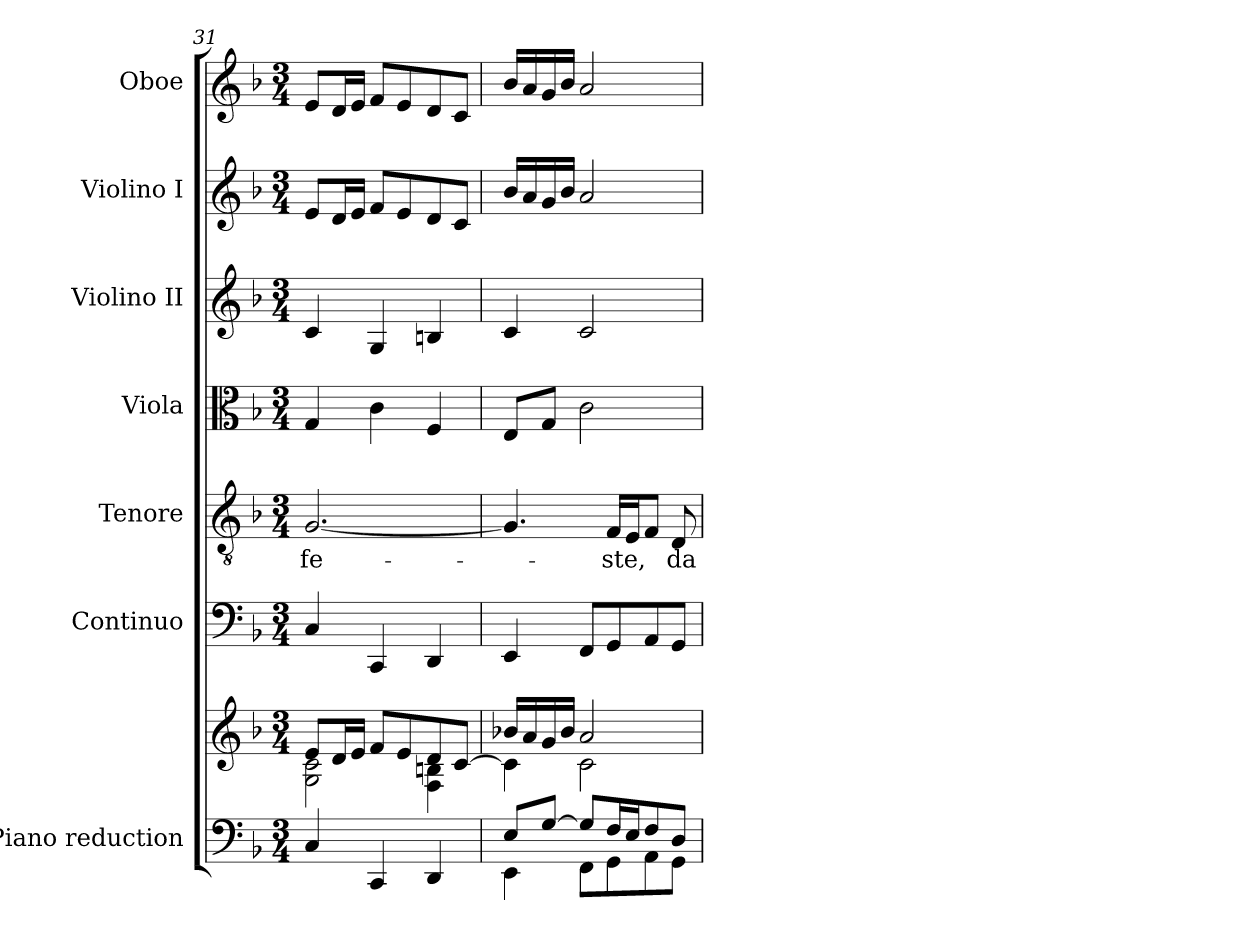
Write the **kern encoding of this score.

**kern	**kern	**kern	**kern	**text	**kern	**kern	**kern	**kern
*part7	*part7	*part6	*part5	*part5	*part4	*part3	*part2	*part1
*staff8	*staff7	*staff6	*staff5	*staff5	*staff4	*staff3	*staff2	*staff1
*I"Piano reduction	*	*I"Continuo	*I"Tenore	*	*I"Viola	*I"Violino II	*I"Violino I	*I"Oboe
*I'Pno	*	*	*	*	*I'Vla	*I'Vln	*I'Vln	*I'Ob
*clefF4	*clefG2	*clefF4	*clefGv2	*	*clefC3	*clefG2	*clefG2	*clefG2
*k[b-]	*k[b-]	*k[b-]	*k[b-]	*	*k[b-]	*k[b-]	*k[b-]	*k[b-]
*M3/4	*M3/4	*M3/4	*M3/4	*	*M3/4	*M3/4	*M3/4	*M3/4
=31	=31	=31	=31	=31	=31	=31	=31	=31
*	*^	*	*	*	*	*	*	*
!	!	!	!	!	!LO:LY:b	!	!	!	!
4C/	8e/L	2G\ 2c\	4C/	[2.G/	fe-	4G/	4c/	8e/L	8e/L
.	16d/L	.	.	.	.	.	.	16d/L	16d/L
.	16e/JJ	.	.	.	.	.	.	16e/JJ	16e/JJ
4CC/	8f/L	.	4CC/	.	.	4c\	4G/	8f/L	8f/L
.	8e/	.	.	.	.	.	.	8e/	8e/
4DD/	8d/	4F\ 4Bn\	4DD/	.	.	4F/	4Bn/	8d/	8d/
.	[8c/J	.	.	.	.	.	.	8c/J	8c/J
=32	=32	=32	=32	=32	=32	=32	=32	=32	=32
*^	*	*	*	*	*	*	*	*	*
8E/L	4EE\	16b-X/LL	4c\]	4EE/	4.G/]	.	8E/L	4c/	16b-/LL	16b-/LL
.	.	16a/	.	.	.	.	.	.	16a/	16a/
[8G/J	.	16g/	.	.	.	.	8G/J	.	16g/	16g/
.	.	16b-/JJ	.	.	.	.	.	.	16b-/JJ	16b-/JJ
8G/L]	8FF\L	2a/	2c\	8FF/L	.	.	2c\	2c/	2a/	2a/
!	!	!	!	!	!	!LO:LY:b	!	!	!	!
16F/L	8GG\	.	.	8GG/	16F/LL	-ste,	.	.	.	.
16E/J	.	.	.	.	16E/J	.	.	.	.	.
8F/	8AA\	.	.	8AA/	8F/J	.	.	.	.	.
!	!	!	!	!	!	!LO:LY:b	!	!	!	!
8D/J	8GG\J	.	.	8GG/J	8D/	da	.	.	.	.
*v	*v	*	*	*	*	*	*	*	*	*
*	*v	*v	*	*	*	*	*	*	*
=	=	=	=	=	=	=	=	=
*-	*-	*-	*-	*-	*-	*-	*-	*-
